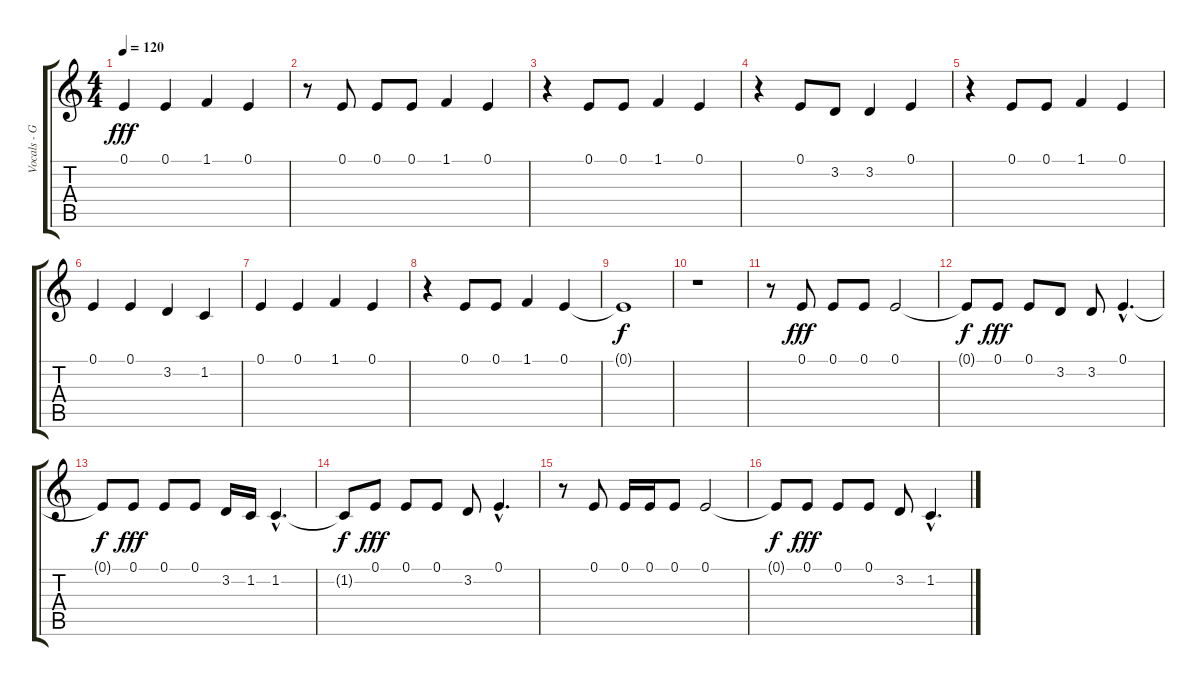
\track ("Vocals - Greg Graffin" "Vocals - G") {instrument lead8bassandlead}
\staff {score tabs}
\tuning (E4 B3 G3 D3 A2 E2) {hide}
\ts (4 4)
\tempo 120
\clef g2
\ks c
0.1.4{dy fff} 0.1.4 1.1.4 0.1.4 |
r.8 0.1.8 0.1.8 0.1.8 1.1.4 0.1.4 |
r.4 0.1.8 0.1.8 1.1.4 0.1.4 |
r.4 0.1.8 3.2.8 3.2.4 0.1.4 |
r.4 0.1.8 0.1.8 1.1.4 0.1.4 |
0.1.4 0.1.4 3.2.4 1.2.4 |
0.1.4 0.1.4 1.1.4 0.1.4 |
r.4 0.1.8 0.1.8 1.1.4 0.1.4 |
0.1{t}.1{dy f} |
r.1 |
r.8 0.1.8{dy fff} 0.1.8 0.1.8 0.1.2 |
0.1{t}.8{dy f} 0.1.8{dy fff} 0.1.8 3.2.8 3.2.8 0.1{hac}.4{d} |
0.1{t}.8{dy f} 0.1.8{dy fff} 0.1.8 0.1.8 3.2.16 1.2.16 1.2{hac}.4{d} |
1.2{t}.8{dy f} 0.1.8{dy fff} 0.1.8 0.1.8 3.2.8 0.1{hac}.4{d} |
r.8 0.1.8 0.1.16 0.1.16 0.1.8 0.1.2 |
0.1{t}.8{dy f} 0.1.8{dy fff} 0.1.8 0.1.8 3.2.8 1.2{hac}.4{d}
